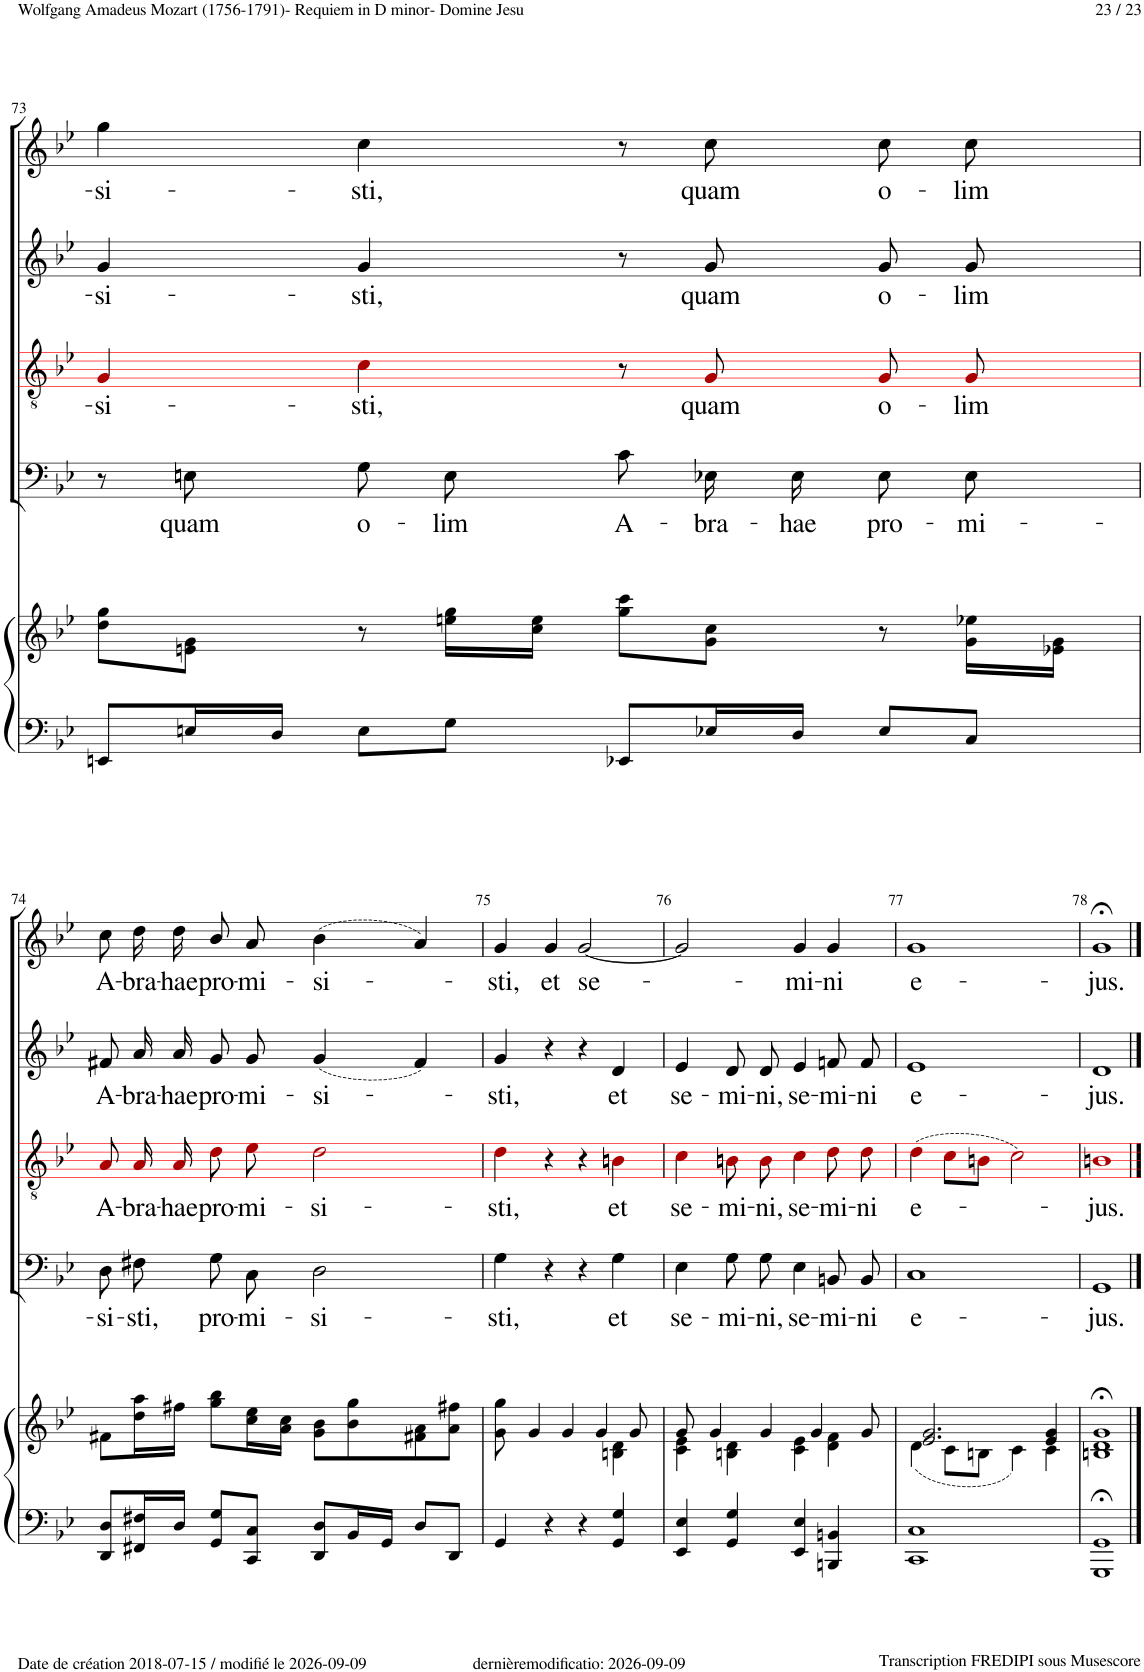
**kern	**kern	**kern	**text	**kern	**text	**kern	**text	**kern	**text
*part5	*part5	*part4	*part4	*part3	*part3	*part2	*part2	*part1	*part1
*staff6	*staff5	*staff4	*staff4	*staff3	*staff3	*staff2	*staff2	*staff1	*staff1
*I"Piano	*	*I"Bass	*	*I"Tenor	*	*I"Alto	*	*I"Soprano	*
*I'Pno	*	*	*	*	*	*	*	*	*
!!LO:PB:g=z
*clefF4	*clefG2	*clefF4	*	*clefGv2	*	*clefG2	*	*clefG2	*
*	*	*	*	*ITrd8c14	*	*	*	*	*
*k[b-e-]	*k[b-e-]	*k[b-e-]	*	*k[b-e-]	*	*k[b-e-]	*	*k[b-e-]	*
*M4/4	*M4/4	*M4/4	*	*M4/4	*	*M4/4	*	*M4/4	*
*met(c)	*met(c)	*met(c)	*	*met(c)	*	*met(c)	*	*met(c)	*
=73	=73	=73	=73	=73	=73	=73	=73	=73	=73
!	!	!	!	!	!LO:LY:b	!	!LO:LY:b	!	!LO:LY:b
8EEn/L	8dd\ 8gg\L	8r	.	4G!i/	-si-	4g!/	-si-	4gg!\	-si-
!	!	!	!LO:LY:b	!	!	!	!	!	!
16En/L	8en\ 8g\J	8En!\	quam	.	.	.	.	.	.
16D/JJ	.	.	.	.	.	.	.	.	.
!	!	!	!LO:LY:b	!	!LO:LY:b	!	!LO:LY:b	!	!LO:LY:b
8E\L	8r	8G!\L	o-	4c!i\	-sti,	4g!/	-sti,	4cc!\	-sti,
!	!	!	!LO:LY:b	!	!	!	!	!	!
8G\J	16een\ 16gg\LL	8E!\J	-lim	.	.	.	.	.	.
.	16cc\ 16ee\JJ	.	.	.	.	.	.	.	.
!	!	!	!LO:LY:b	!	!	!	!	!	!
8EE-X/L	8gg\ 8ccc\L	8c!\L	A-	8r	.	8r	.	8r	.
!	!	!	!LO:LY:b	!	!LO:LY:b	!	!LO:LY:b	!	!LO:LY:b
16E-X/L	8g\ 8cc\J	16E-X!\L	-bra-	8G!i/	quam	8g!/	quam	8cc!\	quam
!	!	!	!LO:LY:b	!	!	!	!	!	!
16D/JJ	.	16E-!\JJ	-hae	.	.	.	.	.	.
!	!	!	!LO:LY:b	!	!LO:LY:b	!	!LO:LY:b	!	!LO:LY:b
8E-/L	8r	8E-!\L	pro-	8G!i/	o-	8g!/L	o-	8cc!\L	o-
!	!	!	!LO:LY:b	!	!LO:LY:b	!	!LO:LY:b	!	!LO:LY:b
8C/J	16g\ 16ee-X\LL	8E-!\J	-mi-	8G!i/	-lim	8g!/J	-lim	8cc!\J	-lim
.	16e-X\ 16g\JJ	.	.	.	.	.	.	.	.
!!LO:LB:g=z
=74	=74	=74	=74	=74	=74	=74	=74	=74	=74
!	!	!	!LO:LY:b	!	!LO:LY:b	!	!LO:LY:b	!	!LO:LY:b
8DD/ 8D/L	8f#X\L	8D!\L	-si-	8A!i/	A-	8f#X!/L	A-	8cc!\L	A-
!	!	!	!LO:LY:b	!	!LO:LY:b	!	!LO:LY:b	!	!LO:LY:b
16FF#X/ 16F#X/L	16dd\ 16aa\L	8F#X!\J	-sti,	16A!i/	-bra-	16a!/L	-bra-	16dd!\L	-bra-
!	!	!	!	!	!LO:LY:b	!	!LO:LY:b	!	!LO:LY:b
16D/JJ	16ff#X\JJ	.	.	16A!i/	-hae	16a!/JJ	-hae	16dd!\JJ	-hae
!	!	!	!LO:LY:b	!	!LO:LY:b	!	!LO:LY:b	!	!LO:LY:b
8GG/ 8G/L	8gg\ 8bb-\L	8G!\L	pro-	8d!i\	pro-	8g!/L	pro-	8b-!/L	pro-
!	!	!	!LO:LY:b	!	!LO:LY:b	!	!LO:LY:b	!	!LO:LY:b
8CC/ 8C/J	16cc\ 16ee-\L	8C!\J	-mi-	8e-!i\	-mi-	8g!/J	-mi-	8a!/J	-mi-
.	16a\ 16cc\JJ	.	.	.	.	.	.	.	.
!	!	!	!LO:LY:b	!	!LO:LY:b	!	!LO:LY:b	!	!LO:LY:b
8DD/ 8D/L	8g\ 8b-\L	2D!\	-si-	2d!i\	-si-	(4g!/	-si-	(4b-!\	-si-
16BB-/L	8b-\ 8gg\	.	.	.	.	.	.	.	.
16GG/JJ	.	.	.	.	.	.	.	.	.
8D/L	8f#X\ 8a\	.	.	.	.	4f#!/)	.	4a!/)	.
8DD/J	8a\ 8ff#X\J	.	.	.	.	.	.	.	.
=75	=75	=75	=75	=75	=75	=75	=75	=75	=75
*	*^	*	*	*	*	*	*	*	*
!	!	!	!	!LO:LY:b	!	!LO:LY:b	!	!LO:LY:b	!	!LO:LY:b
4GG/	8g\ 8gg\	2.ryy	4G!\	-sti,	4d!i\	-sti,	4g!/	-sti,	4g!/	-sti,
.	4g/	.	.	.	.	.	.	.	.	.
!	!	!	!	!	!	!	!	!	!	!LO:LY:b
4r	.	.	4r	.	4r	.	4r	.	4g!/	et
.	4g/	.	.	.	.	.	.	.	.	.
!	!	!	!	!	!	!	!	!	!	!LO:LY:b
4r	.	.	4r	.	4r	.	4r	.	[2g!/	se-
.	4g/	.	.	.	.	.	.	.	.	.
!	!	!	!	!LO:LY:b	!	!LO:LY:b	!	!LO:LY:b	!	!
4GG/ 4G/	.	4Bn\ 4d\	4G!\	et	4Bn!i\	et	4d!/	et	.	.
.	8g/	.	.	.	.	.	.	.	.	.
=76	=76	=76	=76	=76	=76	=76	=76	=76	=76	=76
!	!	!	!	!LO:LY:b	!	!LO:LY:b	!	!LO:LY:b	!	!
4EE-/ 4E-/	8g/	4c\ 4e-\	4E-!\	se-	4c!i\	se-	4e-!/	se-	2g!/]	.
.	4g/	.	.	.	.	.	.	.	.	.
!	!	!	!	!LO:LY:b	!	!LO:LY:b	!	!LO:LY:b	!	!
4GG/ 4G/	.	4Bn\ 4d\	8G!\L	-mi-	8Bn!i\	-mi-	8d!/L	-mi-	.	.
!	!	!	!	!LO:LY:b	!	!LO:LY:b	!	!LO:LY:b	!	!
.	4g/	.	8G!\J	-ni,	8B!i\	-ni,	8d!/J	-ni,	.	.
!	!	!	!	!LO:LY:b	!	!LO:LY:b	!	!LO:LY:b	!	!LO:LY:b
4EE-/ 4E-/	.	4c\ 4e-\	4E-!\	se-	4c!i\	se-	4e-!/	se-	4g!/	-mi-
.	4g/	.	.	.	.	.	.	.	.	.
!	!	!	!	!LO:LY:b	!	!LO:LY:b	!	!LO:LY:b	!	!LO:LY:b
4BBBn/ 4BBn/	.	4d\ 4f\	8BBn!/L	-mi-	8d!i\	-mi-	8fn!/L	-mi-	4g!/	-ni
!	!	!	!	!LO:LY:b	!	!LO:LY:b	!	!LO:LY:b	!	!
.	8g/	.	8BB!/J	-ni	8d!i\	-ni	8f!/J	-ni	.	.
=77	=77	=77	=77	=77	=77	=77	=77	=77	=77	=77
!	!	!	!	!LO:LY:b	!	!LO:LY:b	!	!LO:LY:b	!	!LO:LY:b
1CC 1C	2.e-/ 2.g/	(4d\	1C!	e-	(4d!i\	e-	1e-!	e-	1g!	e-
.	.	8c\L	.	.	8c!i\L	.	.	.	.	.
.	.	8Bn\J	.	.	8Bn!i\J	.	.	.	.	.
.	.	4c\)	.	.	2c!i\)	.	.	.	.	.
.	4e-/ 4g/	4c\	.	.	.	.	.	.	.	.
=78	=78	=78	=78	=78	=78	=78	=78	=78	=78	=78
!	!	!	!	!LO:LY:b	!	!LO:LY:b	!	!LO:LY:b	!	!LO:LY:b
*	*v	*v	*	*	*	*	*	*	*	*
1GGG;< 1GG;<	1Bn;< 1d;< 1g;<	1GG!	-jus.	1Bn!i	-jus.	1d!	-jus.	1g;<!	-jus.
==	==	==	==	==	==	==	==	==	==
*-	*-	*-	*-	*-	*-	*-	*-	*-	*-
